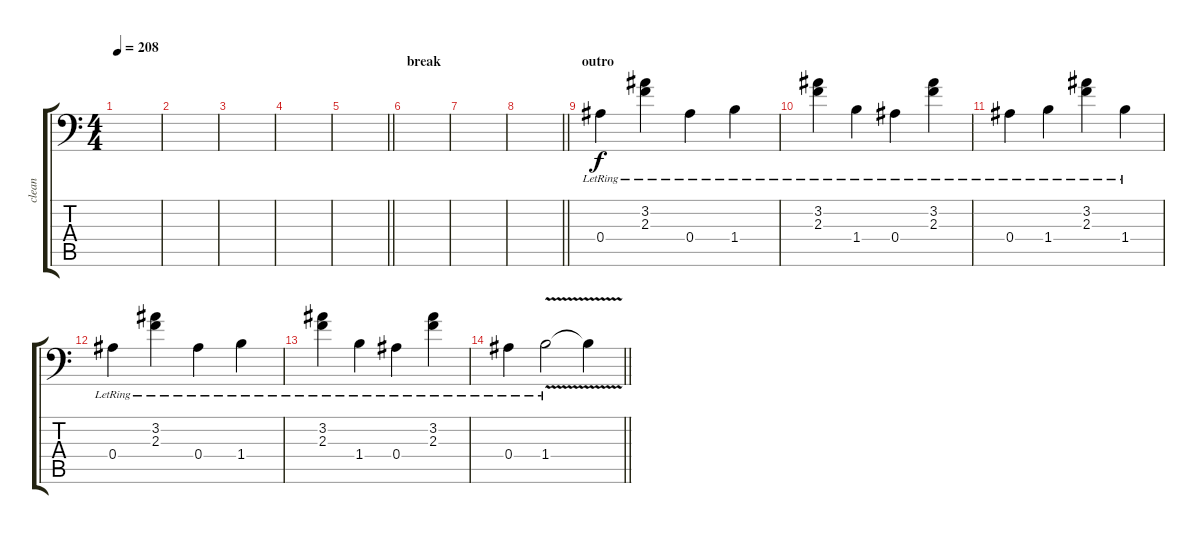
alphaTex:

\track ("clean" "clean") {instrument acousticguitarsteel}
\staff {score tabs}
\tuning (C4 G3 Eb3 Bb2 F2 Bb1) {hide}
\ts (4 4)
\tempo 208
\clef f4
\ks c
|
|
|
|
\barLineRight lightlight
|
\section ("" "break")
|
|
\barLineRight lightlight
|
\section ("" "outro")
0.4{lr}.4 (3.2{lr} 2.3{lr}).4 0.4{lr}.4 1.4{lr}.4 |
(3.2{lr} 2.3{lr}).4 1.4{lr}.4 0.4{lr}.4 (3.2{lr} 2.3{lr}).4 |
0.4{lr}.4 1.4{lr}.4 (3.2{lr} 2.3{lr}).4 1.4{lr}.4 |
0.4{lr}.4 (3.2{lr} 2.3{lr}).4 0.4{lr}.4 1.4{lr}.4 |
(3.2{lr} 2.3{lr}).4 1.4{lr}.4 0.4{lr}.4 (3.2{lr} 2.3{lr}).4 |
\barLineRight lightlight
0.4{lr}.4 1.4{v lr}.2 1.4{t}.4
